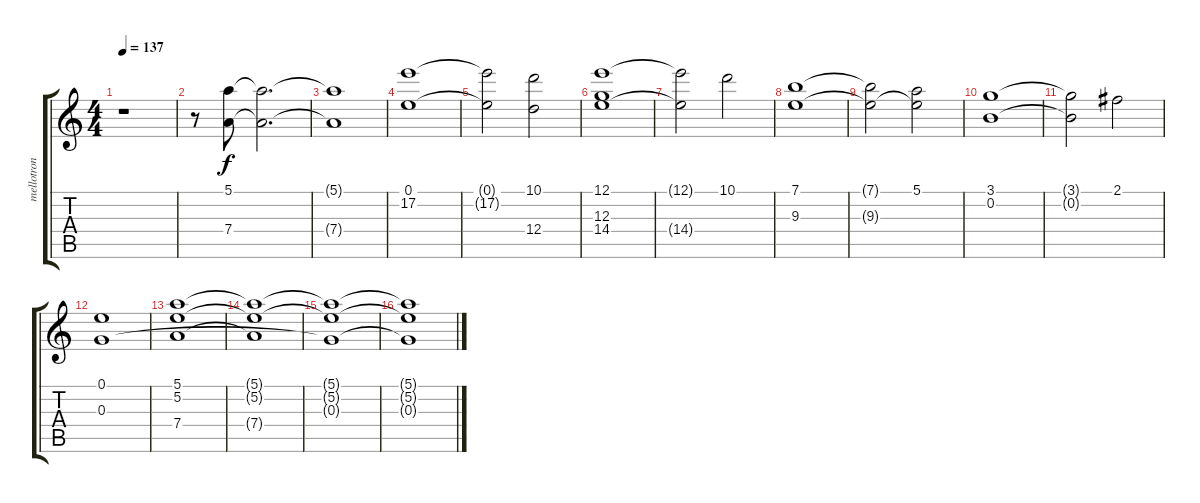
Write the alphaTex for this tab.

\track ("mellotron" "mellotron") {instrument stringensemble1}
\staff {score tabs}
\tuning (E5 B4 G4 D4 A3 E3) {hide}
\ts (4 4)
\tempo 137
\clef g2
\ks c
r.1{dy f} |
r.8 (5.1 7.4).8 (5.1{t} 7.4{t}).2{d} |
(5.1{t} 7.4{t}).1 |
(0.1 17.2).1 |
(0.1{t} 17.2{t}).2 (10.1 12.4).2 |
(12.1 12.3 14.4).1 |
(12.1{t} 14.4{t}).2 10.1.2 |
(7.1 9.3).1 |
(7.1{t} 9.3{t}).2 (5.1 9.3{t}).2 |
(3.1 0.2).1 |
(3.1{t} 0.2{t}).2 2.1.2 |
(0.1 0.3).1 |
(5.1 5.2 7.4).1 |
(5.1{t} 5.2{t} 7.4{t}).1 |
(5.1{t} 5.2{t} 0.3{t}).1 |
(5.1{t} 5.2{t} 0.3{t}).1
